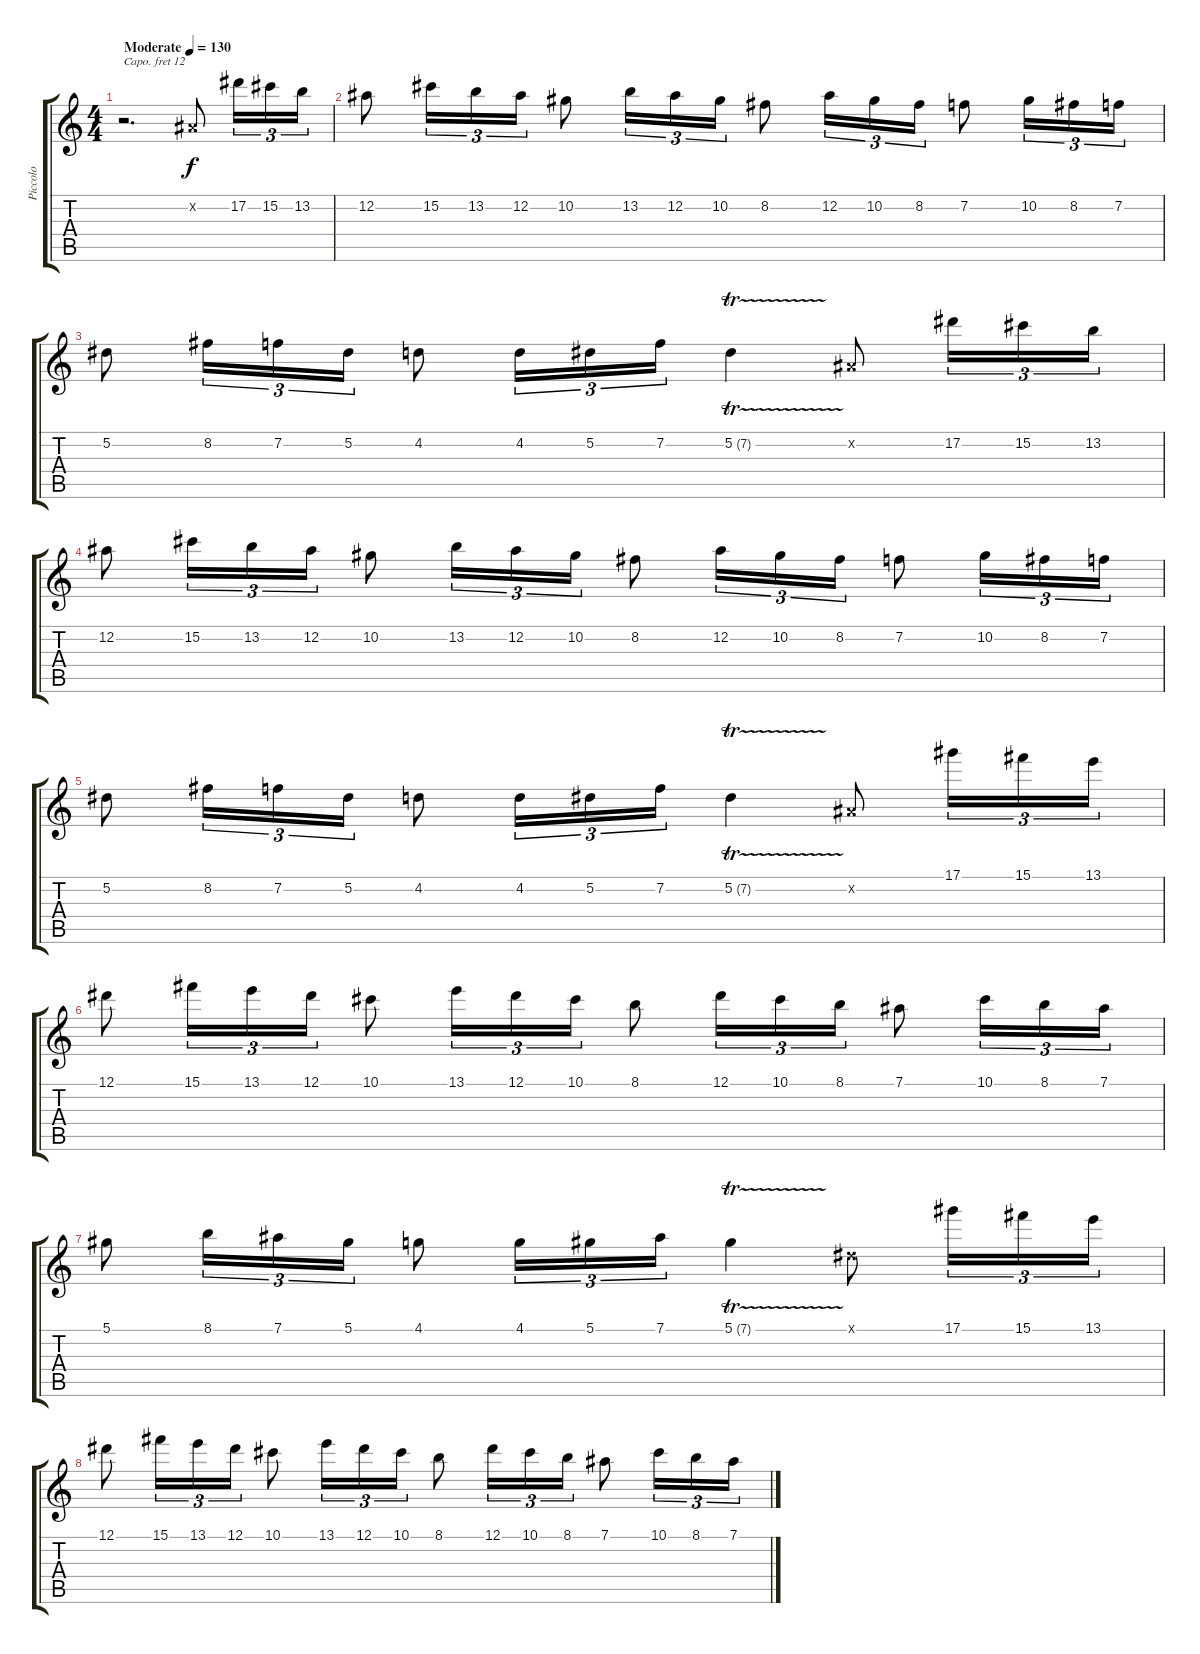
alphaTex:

\track ("Piccolo" "Piccolo") {instrument piccolo}
\staff {score tabs}
\capo 12
\tuning (Eb4 Bb3 Gb3 Db3 Ab2 Eb2) {hide}
\ts (4 4)
\tempo (130 "Moderate")
\clef g2
\ks c
r.2{d dy f instrument piccolo} 0.2{x}.8 17.2.16{tu (3 2)} 15.2.16{tu (3 2)} 13.2.16{tu (3 2)} |
12.2.8 15.2.16{tu (3 2)} 13.2.16{tu (3 2)} 12.2.16{tu (3 2)} 10.2.8 13.2.16{tu (3 2)} 12.2.16{tu (3 2)} 10.2.16{tu (3 2)} 8.2.8 12.2.16{tu (3 2)} 10.2.16{tu (3 2)} 8.2.16{tu (3 2)} 7.2.8 10.2.16{tu (3 2)} 8.2.16{tu (3 2)} 7.2.16{tu (3 2)} |
5.2.8 8.2.16{tu (3 2)} 7.2.16{tu (3 2)} 5.2.16{tu (3 2)} 4.2.8 4.2.16{tu (3 2)} 5.2.16{tu (3 2)} 7.2.16{tu (3 2)} 5.2{tr (7 32)}.4 0.2{x}.8 17.2.16{tu (3 2)} 15.2.16{tu (3 2)} 13.2.16{tu (3 2)} |
12.2.8 15.2.16{tu (3 2)} 13.2.16{tu (3 2)} 12.2.16{tu (3 2)} 10.2.8 13.2.16{tu (3 2)} 12.2.16{tu (3 2)} 10.2.16{tu (3 2)} 8.2.8 12.2.16{tu (3 2)} 10.2.16{tu (3 2)} 8.2.16{tu (3 2)} 7.2.8 10.2.16{tu (3 2)} 8.2.16{tu (3 2)} 7.2.16{tu (3 2)} |
5.2.8 8.2.16{tu (3 2)} 7.2.16{tu (3 2)} 5.2.16{tu (3 2)} 4.2.8 4.2.16{tu (3 2)} 5.2.16{tu (3 2)} 7.2.16{tu (3 2)} 5.2{tr (7 32)}.4 0.2{x}.8 17.1.16{tu (3 2)} 15.1.16{tu (3 2)} 13.1.16{tu (3 2)} |
12.1.8 15.1.16{tu (3 2)} 13.1.16{tu (3 2)} 12.1.16{tu (3 2)} 10.1.8 13.1.16{tu (3 2)} 12.1.16{tu (3 2)} 10.1.16{tu (3 2)} 8.1.8 12.1.16{tu (3 2)} 10.1.16{tu (3 2)} 8.1.16{tu (3 2)} 7.1.8 10.1.16{tu (3 2)} 8.1.16{tu (3 2)} 7.1.16{tu (3 2)} |
5.1.8 8.1.16{tu (3 2)} 7.1.16{tu (3 2)} 5.1.16{tu (3 2)} 4.1.8 4.1.16{tu (3 2)} 5.1.16{tu (3 2)} 7.1.16{tu (3 2)} 5.1{tr (7 32)}.4 0.1{x}.8 17.1.16{tu (3 2)} 15.1.16{tu (3 2)} 13.1.16{tu (3 2)} |
12.1.8 15.1.16{tu (3 2)} 13.1.16{tu (3 2)} 12.1.16{tu (3 2)} 10.1.8 13.1.16{tu (3 2)} 12.1.16{tu (3 2)} 10.1.16{tu (3 2)} 8.1.8 12.1.16{tu (3 2)} 10.1.16{tu (3 2)} 8.1.16{tu (3 2)} 7.1.8 10.1.16{tu (3 2)} 8.1.16{tu (3 2)} 7.1.16{tu (3 2)}
